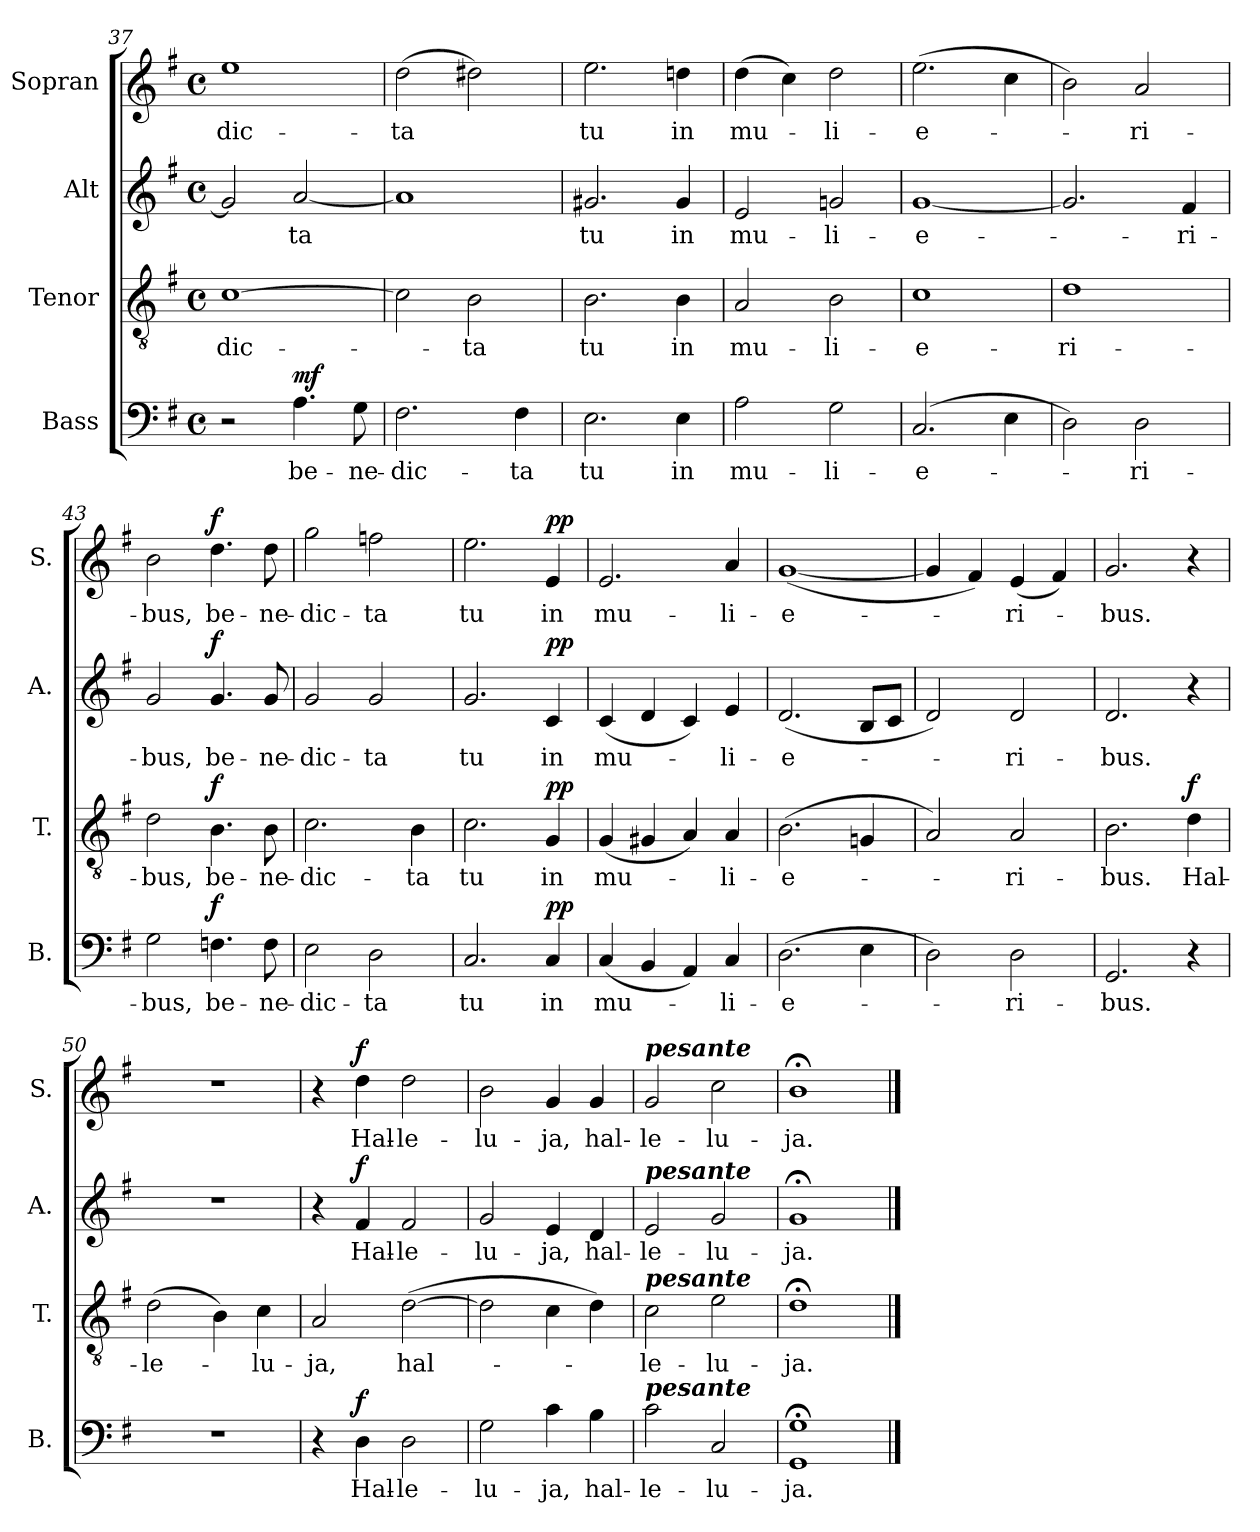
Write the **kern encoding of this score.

**kern	**text	**dynam	**kern	**text	**dynam	**kern	**text	**dynam	**kern	**text	**dynam
*part4	*part4	*part4	*part3	*part3	*part3	*part2	*part2	*part2	*part1	*part1	*part1
*staff4	*staff4	*staff4	*staff3	*staff3	*staff3	*staff2	*staff2	*staff2	*staff1	*staff1	*staff1
*I"Bass	*	*	*I"Tenor	*	*	*I"Alt	*	*	*I"Sopran	*	*
*I'B.	*	*	*I'T.	*	*	*I'A.	*	*	*I'S.	*	*
*clefF4	*	*	*clefGv2	*	*	*clefG2	*	*	*clefG2	*	*
*k[f#]	*	*	*k[f#]	*	*	*k[f#]	*	*	*k[f#]	*	*
*G:	*	*	*G:	*	*	*G:	*	*	*G:	*	*
*M4/4	*	*	*M4/4	*	*	*M4/4	*	*	*M4/4	*	*
*met(c)	*	*	*met(c)	*	*	*met(c)	*	*	*met(c)	*	*
=37	=37	=37	=37	=37	=37	=37	=37	=37	=37	=37	=37
!	!	!	!	!LO:LY:b	!	!	!	!	!	!LO:LY:b	!
2r	.	.	[1c	-dic-	.	2g/]	.	.	1ee	-dic-	.
!	!LO:LY:b	!LO:DY:a	!	!	!	!	!LO:LY:b	!	!	!	!
4.A\	be-	mf	.	.	.	[2a/	-ta	.	.	.	.
!	!LO:LY:b	!	!	!	!	!	!	!	!	!	!
8G\	-ne-	.	.	.	.	.	.	.	.	.	.
=38	=38	=38	=38	=38	=38	=38	=38	=38	=38	=38	=38
!	!LO:LY:b	!	!	!	!	!	!	!	!	!LO:LY:b	!
2.F#\	-dic-	.	2c\]	.	.	1a]	.	.	(>2dd\	-ta	.
!	!	!	!	!LO:LY:b	!	!	!	!	!	!	!
.	.	.	2B\	-ta	.	.	.	.	2dd#X\)	.	.
!	!LO:LY:b	!	!	!	!	!	!	!	!	!	!
4F#\	-ta	.	.	.	.	.	.	.	.	.	.
=39	=39	=39	=39	=39	=39	=39	=39	=39	=39	=39	=39
!	!LO:LY:b	!	!	!LO:LY:b	!	!	!LO:LY:b	!	!	!LO:LY:b	!
2.E\	tu	.	2.B\	tu	.	2.g#X/	tu	.	2.ee\	tu	.
!	!LO:LY:b	!	!	!LO:LY:b	!	!	!LO:LY:b	!	!	!LO:LY:b	!
4E\	in	.	4B\	in	.	4g#/	in	.	4ddn\	in	.
=40	=40	=40	=40	=40	=40	=40	=40	=40	=40	=40	=40
!	!LO:LY:b	!	!	!LO:LY:b	!	!	!LO:LY:b	!	!	!LO:LY:b	!
2A\	mu-	.	2A/	mu-	.	2e/	mu-	.	(>4dd\	mu-	.
.	.	.	.	.	.	.	.	.	4cc\)	.	.
!	!LO:LY:b	!	!	!LO:LY:b	!	!	!LO:LY:b	!	!	!LO:LY:b	!
2G\	-li-	.	2B\	-li-	.	2gn/	-li-	.	2dd\	-li-	.
!!LO:LB:g=z
=41	=41	=41	=41	=41	=41	=41	=41	=41	=41	=41	=41
!	!LO:LY:b	!	!	!LO:LY:b	!	!	!LO:LY:b	!	!	!LO:LY:b	!
(2.C/	-e-	.	1c	-e-	.	[1g	-e-	.	(>2.ee\	-e-	.
4E\	.	.	.	.	.	.	.	.	4cc\	.	.
=42	=42	=42	=42	=42	=42	=42	=42	=42	=42	=42	=42
!	!	!	!	!LO:LY:b	!	!	!	!	!	!	!
2D\)	.	.	1d	-ri-	.	2.g/]	.	.	2b\)	.	.
!	!LO:LY:b	!	!	!	!	!	!	!	!	!LO:LY:b	!
2D\	-ri-	.	.	.	.	.	.	.	2a/	-ri-	.
!	!	!	!	!	!	!	!LO:LY:b	!	!	!	!
.	.	.	.	.	.	4f#/	-ri-	.	.	.	.
=43	=43	=43	=43	=43	=43	=43	=43	=43	=43	=43	=43
!	!LO:LY:b	!	!	!LO:LY:b	!	!	!LO:LY:b	!	!	!LO:LY:b	!
2G\	-bus,	.	2d\	-bus,	.	2g/	-bus,	.	2b\	-bus,	.
!	!LO:LY:b	!LO:DY:a	!	!LO:LY:b	!LO:DY:a	!	!LO:LY:b	!LO:DY:a	!	!LO:LY:b	!LO:DY:a
4.Fn\	be-	f	4.B\	be-	f	4.g/	be-	f	4.dd\	be-	f
!	!LO:LY:b	!	!	!LO:LY:b	!	!	!LO:LY:b	!	!	!LO:LY:b	!
8F\	-ne-	.	8B\	-ne-	.	8g/	-ne-	.	8dd\	-ne-	.
=44	=44	=44	=44	=44	=44	=44	=44	=44	=44	=44	=44
!	!LO:LY:b	!	!	!LO:LY:b	!	!	!LO:LY:b	!	!	!LO:LY:b	!
2E\	-dic-	.	2.c\	-dic-	.	2g/	-dic-	.	2gg\	-dic-	.
!	!LO:LY:b	!	!	!	!	!	!LO:LY:b	!	!	!LO:LY:b	!
2D\	-ta	.	.	.	.	2g/	-ta	.	2ffn\	-ta	.
!	!	!	!	!LO:LY:b	!	!	!	!	!	!	!
.	.	.	4B\	-ta	.	.	.	.	.	.	.
=45	=45	=45	=45	=45	=45	=45	=45	=45	=45	=45	=45
!	!LO:LY:b	!	!	!LO:LY:b	!	!	!LO:LY:b	!	!	!LO:LY:b	!
2.C/	tu	.	2.c\	tu	.	2.g/	tu	.	2.ee\	tu	.
!	!LO:LY:b	!LO:DY:a	!	!LO:LY:b	!LO:DY:a	!	!LO:LY:b	!LO:DY:a	!	!LO:LY:b	!LO:DY:a
4C/	in	pp	4G/	in	pp	4c/	in	pp	4e/	in	pp
=46	=46	=46	=46	=46	=46	=46	=46	=46	=46	=46	=46
!	!LO:LY:b	!	!	!LO:LY:b	!	!	!LO:LY:b	!	!	!LO:LY:b	!
(<4C/	mu-	.	(<4G/	mu-	.	(<4c/	mu-	.	2.e/	mu-	.
4BB/	.	.	4G#X/	.	.	4d/	.	.	.	.	.
4AA/)	.	.	4A/)	.	.	4c/)	.	.	.	.	.
!	!LO:LY:b	!	!	!LO:LY:b	!	!	!LO:LY:b	!	!	!LO:LY:b	!
4C/	-li-	.	4A/	-li-	.	4e/	-li-	.	4a/	-li-	.
=47	=47	=47	=47	=47	=47	=47	=47	=47	=47	=47	=47
!	!LO:LY:b	!	!	!LO:LY:b	!	!	!LO:LY:b	!	!	!LO:LY:b	!
(>2.D\	-e-	.	(>2.B\	-e-	.	(<2.d/	-e-	.	(<[1g	-e-	.
4E\	.	.	4Gn/	.	.	8B/L	.	.	.	.	.
.	.	.	.	.	.	8c/J	.	.	.	.	.
!!LO:LB:g=z
=48	=48	=48	=48	=48	=48	=48	=48	=48	=48	=48	=48
2D\)	.	.	2A/)	.	.	2d/)	.	.	4g/]	.	.
.	.	.	.	.	.	.	.	.	4f#/)	.	.
!	!LO:LY:b	!	!	!LO:LY:b	!	!	!LO:LY:b	!	!	!LO:LY:b	!
2D\	-ri-	.	2A/	-ri-	.	2d/	-ri-	.	(<4e/	-ri-	.
.	.	.	.	.	.	.	.	.	4f#/)	.	.
=49	=49	=49	=49	=49	=49	=49	=49	=49	=49	=49	=49
!	!LO:LY:b	!	!	!LO:LY:b	!	!	!LO:LY:b	!	!	!LO:LY:b	!
2.GG/	-bus.	.	2.B\	-bus.	.	2.d/	-bus.	.	2.g/	-bus.	.
!	!	!	!	!LO:LY:b	!LO:DY:a	!	!	!	!	!	!
4r	.	.	4d\	Hal-	f	4r	.	.	4r	.	.
=50	=50	=50	=50	=50	=50	=50	=50	=50	=50	=50	=50
!	!	!	!	!LO:LY:b	!	!	!	!	!	!	!
1r	.	.	(>2d\	-le-	.	1r	.	.	1r	.	.
.	.	.	4B\)	.	.	.	.	.	.	.	.
!	!	!	!	!LO:LY:b	!	!	!	!	!	!	!
.	.	.	4c\	-lu-	.	.	.	.	.	.	.
=51	=51	=51	=51	=51	=51	=51	=51	=51	=51	=51	=51
!	!	!	!	!LO:LY:b	!	!	!	!	!	!	!
4r	.	.	2A/	-ja,	.	4r	.	.	4r	.	.
!	!LO:LY:b	!LO:DY:a	!	!	!	!	!LO:LY:b	!LO:DY:a	!	!LO:LY:b	!LO:DY:a
4D\	Hal-	f	.	.	.	4f#/	Hal-	f	4dd\	Hal-	f
!	!LO:LY:b	!	!	!LO:LY:b	!	!	!LO:LY:b	!	!	!LO:LY:b	!
2D\	-le-	.	(>[2d\	hal-	.	2f#/	-le-	.	2dd\	-le-	.
=52	=52	=52	=52	=52	=52	=52	=52	=52	=52	=52	=52
!	!LO:LY:b	!	!	!	!	!	!LO:LY:b	!	!	!LO:LY:b	!
2G\	-lu-	.	2d\]	.	.	2g/	-lu-	.	2b\	-lu-	.
!	!LO:LY:b	!	!	!	!	!	!LO:LY:b	!	!	!LO:LY:b	!
4c\	-ja,	.	4c\	.	.	4e/	-ja,	.	4g/	-ja,	.
!	!LO:LY:b	!	!	!	!	!	!LO:LY:b	!	!	!LO:LY:b	!
4B\	hal-	.	4d\)	.	.	4d/	hal-	.	4g/	hal-	.
=53	=53	=53	=53	=53	=53	=53	=53	=53	=53	=53	=53
!	!	!	!	!	!	!	!	!	!LO:TX:a:Bi:t=pesante	!	!
!	!	!	!	!	!	!LO:TX:a:Bi:t=pesante	!	!	!	!	!
!	!	!	!LO:TX:a:Bi:t=pesante	!	!	!	!	!	!	!	!
!LO:TX:a:Bi:t=pesante	!	!	!	!	!	!	!	!	!	!	!
!	!LO:LY:b	!	!	!LO:LY:b	!	!	!LO:LY:b	!	!	!LO:LY:b	!
2c\	-le-	.	2c\	-le-	.	2e/	-le-	.	2g/	-le-	.
!	!LO:LY:b	!	!	!LO:LY:b	!	!	!LO:LY:b	!	!	!LO:LY:b	!
2C/	-lu-	.	2e\	-lu-	.	2g/	-lu-	.	2cc\	-lu-	.
=54	=54	=54	=54	=54	=54	=54	=54	=54	=54	=54	=54
!	!LO:LY:b	!	!	!LO:LY:b	!	!	!LO:LY:b	!	!	!LO:LY:b	!
1GG;< 1G;<	-ja.	.	1d;<	-ja.	.	1g;<	-ja.	.	1b;<	-ja.	.
==	==	==	==	==	==	==	==	==	==	==	==
*-	*-	*-	*-	*-	*-	*-	*-	*-	*-	*-	*-
